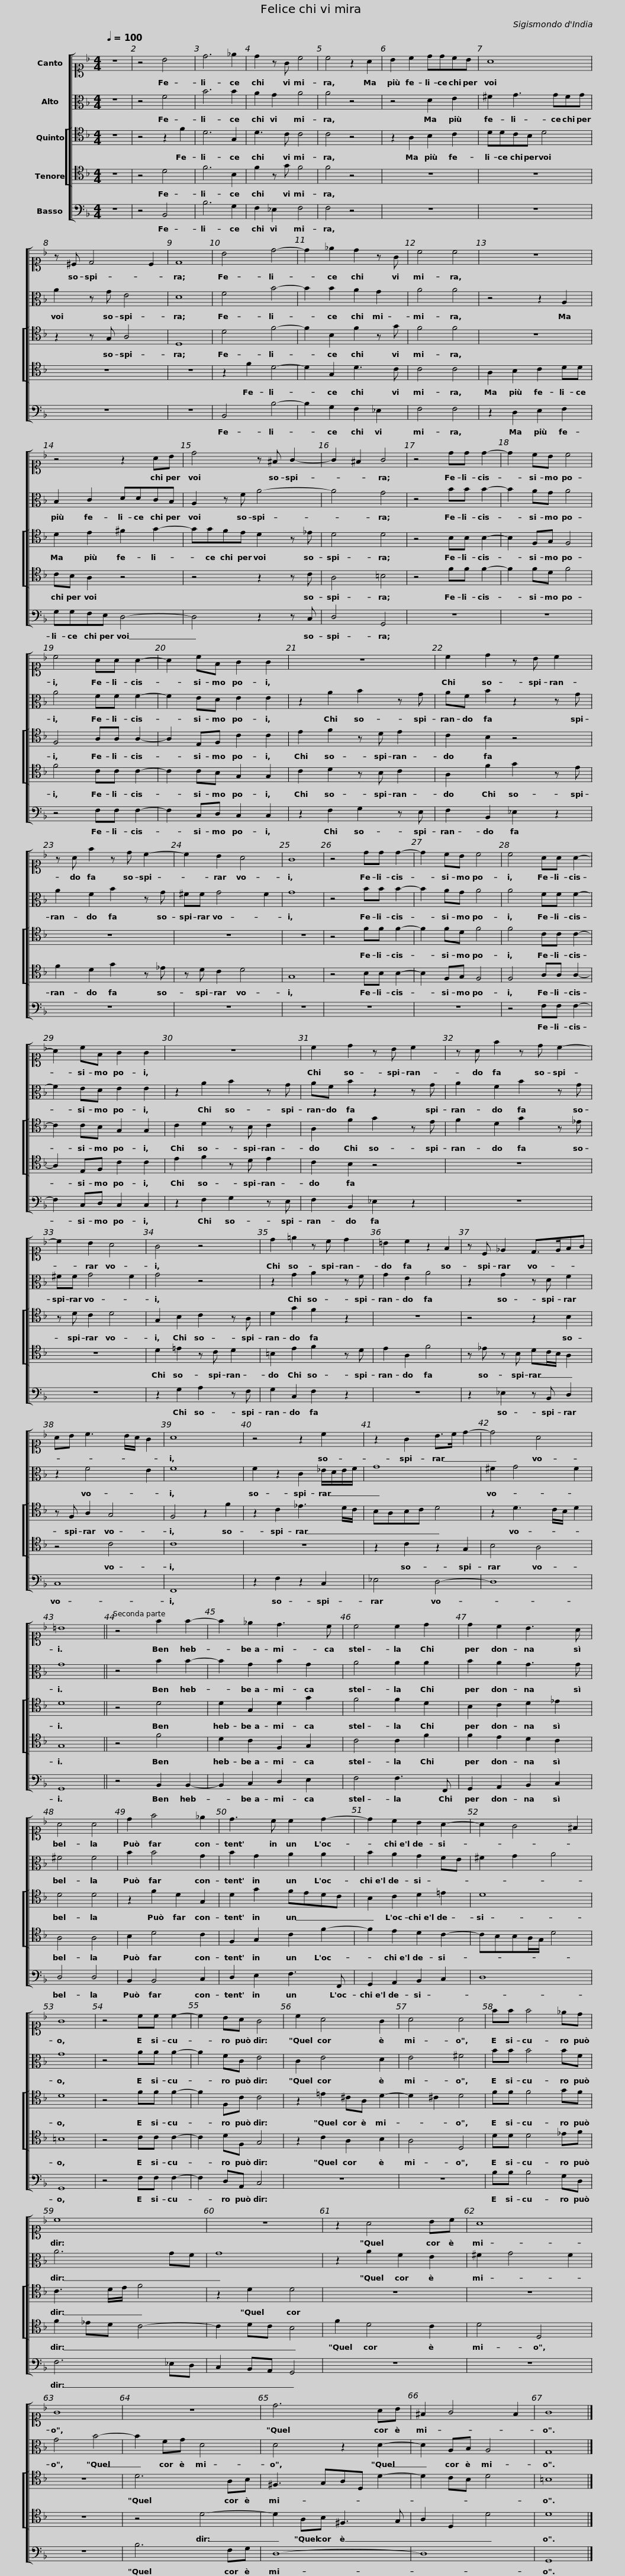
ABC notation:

X:1
%%score [ 1 2 [ 3 4 ] 5 ]
L:1/8
Q:1/4=100
M:4/4
I:linebreak $
K:F
V:1 alto1
V:2 alto
V:3 tenor
V:4 tenor
V:5 bass
V:1
 z8 | z4 B4 | d6 _e2 | d2 z G c4 | c4 z2 A2 | %5
 B2 c2 ddcB |$ A8 | z ^C D4 C2 | D8 | B4 d4- | %10
 d2 _e2 d2 z G | c4 c4 | z8 |$ z4 z2 AB | d4 z ^F G2- | %15
 G2 ^F2 G4 | z4 dd d2- | d2 cB c4 | c4 AA A2- |$ A2 cF G2 G2 | %20
 z8 | c2 d2 z B c2 | z A f2 z d c2- | c2 B2 A4 | G8 |$ %25
 z4 dd d2- | d2 cB c4 | c4 AA A2- | A2 cF G2 G2 | z8 | %30
 c2 d2 z B c2 |$ z A f2 z d c2- | c2 B2 A4 | G4 z4 | d2 !courtesy!=e2 z c d2 | %35
 =B2 c2 z2 F2 | z C _E2 D>EFG |$ AB c3 B/A/ G2 | A8 | z4 z2 c2 | %40
 z2 G2 B>c d2- | d4 A4 | =B8 || z4 f2 f2- |$ f2 _e2 d3 c | %45
 c4 c2 d2 | d2 c2 B3 A | A4 A4 | d2 f4 _e2 | d3 c c2 d2- | %50
 d2 c2 B2 A2- |$ A2 G4 ^F2 | G8 | z4 cc c2- | c2 BA G4 | %55
 c2 A4 G2 | A4 A4 |$ ff f4 _ed | c8 | z8 | %60
 z2 A4 Bc | A8 | G8 |$ z8 | d6 AB | %65
 ^F2 G4 F2 | G8 |] %67
V:2
 z8 | z4 F4 | B6 B2 | A2 G2 A4 | A4 z4 | %5
 z4 D2 E2 |$ ^F2 G3 GFG | A2 z G E4 | D8 | F4 B4- | %10
 B2 B2 A2 G2 | A4 A4 | z4 z2 A,2 |$ B,2 C2 DDCB, | A,2 z F A4- | %15
 A4 G4 | z4 BB B2- | B2 AG A4 | A4 FF F2- |$ F2 ED E2 E2 | %20
 z2 A2 B2 z G | AF B2 z2 z G | A2 F2 B2 z G | ^FF G4 F2 | G8 |$ %25
 z4 BB B2- | B2 AG A4 | A4 FF F2- | F2 ED E2 E2 | z2 A2 B2 z G | %30
 AF B2 z2 z G |$ A2 F2 B2 z G | ^FF G4 F2 | G4 z4 | z2 G2 A2 z F | %35
 G2 E2 A4 | z2 G2 z D F2 |$ z2 F4 E2 | F8 | F2 z2 C2 _E/D/E/F/ | %40
 G8 | ^F2 G4 F2 | G8 || z4 B2 B2- |$ B2 G2 B2 G2 | %45
 A4 A2 A2 | B2 A2 G3 G | ^F4 F4 | B2 B4 G2 | B2 G2 A2 A2 | %50
 B2 A2 G2 FE |$ ^F2 G2 A4 | G8 | z4 AA A2- | A2 FC E4 | %55
 C2 E4 D2 | E4 ^F4 |$ BB B4 BF | A6 GF | G8 | %60
 z2 A2 F2 E2 | ^F2 G4 F2 | G4 B4- |$ B2 FG D4 | D4 z2 D2- | %65
 D2 A,B, A,4 | G,8 |] %67
V:3
 z8 | z4 z2 F2 | D6 G,2 | D3 C C4 | C4 z4 | %5
 z2 A,2 B,2 C2 |$ DDCB, D4 | z2 z G, A,4 | D,8 | D4 F4- | %10
 F2 B,2 F2 z G | F4 F4 | z8 |$ D2 E2 ^F2 G2- | GGFE D2 z _E | %15
 D4 D4 | z4 B,B, B,2- | B,2 F,G, F,4 | F,4 A,A, A,2- |$ A,2 E,F, C2 C2 | %20
 E2 F2 z D E2 | C2 B,2 z4 | z8 | z8 | z8 |$ %25
 z4 FF F2- | F2 FD F4 | F4 CC C2- | C2 CB, G,2 G,2 | C2 D2 z B, C2 | %30
 A,2 F2 G2 z E |$ F2 D2 G2 z _E | z D C2 D4 | G,2 B,2 C2 z A, | D2 G2 F2 z2 | %35
 z8 | z4 z2 B,2 |$ z F, A,2 G,4 | F,4 z2 F2 | z2 C2 _E3 D/C/ | %40
 B,A,B,C D4 | z2 D3 C/B,/ D2 | D8 || z4 D4 |$ D2 G,2 D2 G2 | %45
 F4 F2 D2 | B,2 C2 D2 _E2 | D4 D4 | z2 F2 D2 G,2 | D2 G2 FEDC | %50
 B,2 C2 D2 !courtesy!=E2 |$ D8 | D8 | z4 FF F2- | F2 F,C C4 | %55
 z2 !courtesy!=E2 ^CA, D2- | D2 ^C2 D4 |$ FF F4 GF | C3 D/E/ F4 | z2 D2 D4 | %60
 z8 | z8 | z8 |$ D6 A,B, | ^F,3 G,A,D, D2- | %65
 D2 CB, D4 | =B,8 |] %67
V:4
 z8 | z4 D4 | F6 B,2 | F2 z G F4 | F4 z4 | %5
 z8 |$ z8 | z8 | z8 | z2 F2 D4- | %10
 D2 G,2 D3 C | C4 C4 | A,2 B,2 C2 DD |$ CB, A,2 z4 | z4 z2 z C | %15
 A,4 =B,4 | z4 FF F2- | F2 FD F4 | F4 CC C2- |$ C2 CB, G,2 G,2 | %20
 C2 D2 z B, C2 | A,2 F2 G2 z E | F2 D2 G2 z _E | z D C2 D4 | G,8 |$ %25
 z4 B,B, B,2- | B,2 F,G, F,4 | F,4 A,A, A,2- | A,2 E,F, C2 C2 | E2 F2 z D E2 | %30
 C2 B,2 z4 |$ z8 | z8 | D2 !courtesy!=E2 z C D2 | =B,2 E2 F2 z D | %35
 E2 A,2 F4 | z _E z B, DC/B,/ A,2 |$ z4 C4 | C8 | z8 | %40
 z2 C2 z2 G,2 | B,4 A,4 | G,8 || z4 F4 |$ D2 C2 F,2 G,2 | %45
 C4 C2 F2 | F2 E2 D2 C2 | A,4 A,4 | B,2 D4 C2 | F,2 G,2 C2 F2- | %50
 F2 E2 D2 C2- |$ CB,B,A,/G,/ D4 | =B,8 | z4 CC C2- | C2 DF, G,4 | %55
 z2 C2 A,2 B,2 | A,4 D,4 |$ DD D4 _EF | F2 _ED C4- | C2 DC B,4 | %60
 F2 D4 C2 | D4 D,4 | z8 |$ z4 D4- | D2 A,B, ^F,3 G, | %65
 A,2 D,2 D4 | D8 |] %67
V:5
 z8 | z4 B,,4 | B,6 G,2 | F,2 _E,2 F,4 | F,4 z4 | %5
 z8 |$ z8 | z8 | z8 | B,,4 B,4- | %10
 B,2 G,2 F,2 _E,2 | F,4 F,4 | z2 D,2 E,2 F,2 |$ G,G,F,E, D,4- | D,4 z2 z C, | %15
 D,4 G,,4 | z8 | z8 | z4 F,F, F,2- |$ F,2 C,D, C,2 C,2 | %20
 z2 F,2 G,2 z E, | F,2 B,,2 _E,2 z2 | z8 | z8 | z8 |$ %25
 z8 | z8 | z4 F,F, F,2- | F,2 C,D, C,2 C,2 | z2 F,2 G,2 z E, | %30
 F,2 B,,2 _E,2 z2 |$ z8 | z8 | z2 G,2 A,2 z F, | G,2 C,2 F,2 z2 | %35
 z8 | z2 _E,2 z B,, D,2 |$ C,8 | F,,8 | z2 F,2 z2 C,2 | %40
 _E,4 D,4- | D,8 | G,,8 || z4 B,,2 B,,2- |$ B,,2 C,2 D,2 E,2 | %45
 F,4 F,3 F,, | G,,2 A,,2 B,,2 C,2 | D,4 D,4 | B,,2 B,,4 C,2 | D,2 E,2 F,3 F,, | %50
 G,,2 A,,2 B,,2 C,2 |$ D,8 | G,,8 | z4 F,F, F,2- | F,2 D,A,, C,4 | %55
 z8 | z8 |$ B,B, B,4 G,D, | F,6 _E,D, | C,2 B,,A,, G,,4 | %60
 z8 | z8 | z8 |$ B,6 F,G, | D,8- | %65
 D,8 | G,,8 |] %67
